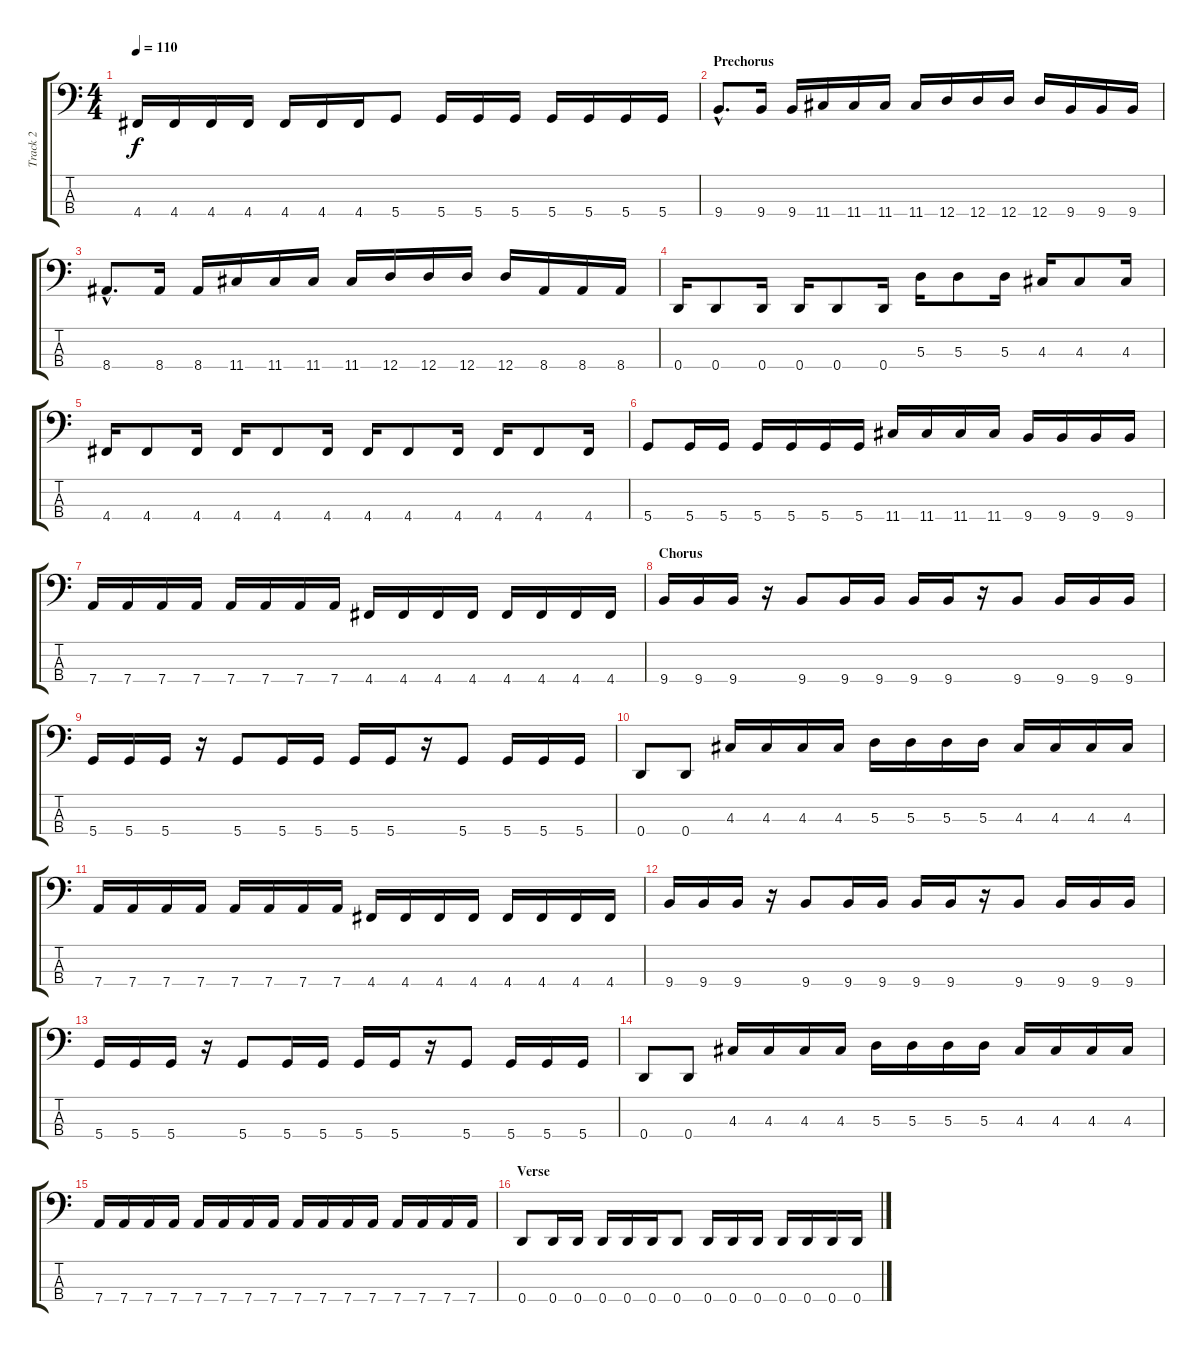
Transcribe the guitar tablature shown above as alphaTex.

\track ("Track 2" "Track 2") {instrument electricbasspick}
\staff {score tabs}
\tuning (G2 D2 A1 D1) {hide}
\ts (4 4)
\tempo 110
\clef f4
\ks c
4.4.16{dy f} 4.4.16 4.4.16 4.4.16 4.4.16 4.4.16 4.4.16 5.4.8 5.4.16 5.4.16 5.4.16 5.4.16 5.4.16 5.4.16 5.4.16 |
\section ("" "Prechorus")
9.4{hac}.8{d} 9.4.16 9.4.16 11.4.16 11.4.16 11.4.16 11.4.16 12.4.16 12.4.16 12.4.16 12.4.16 9.4.16 9.4.16 9.4.16 |
8.4{hac}.8{d} 8.4.16 8.4.16 11.4.16 11.4.16 11.4.16 11.4.16 12.4.16 12.4.16 12.4.16 12.4.16 8.4.16 8.4.16 8.4.16 |
0.4.16 0.4.8 0.4.16 0.4.16 0.4.8 0.4.16 5.3.16 5.3.8 5.3.16 4.3.16 4.3.8 4.3.16 |
4.4.16 4.4.8 4.4.16 4.4.16 4.4.8 4.4.16 4.4.16 4.4.8 4.4.16 4.4.16 4.4.8 4.4.16 |
5.4.8 5.4.16 5.4.16 5.4.16 5.4.16 5.4.16 5.4.16 11.4.16 11.4.16 11.4.16 11.4.16 9.4.16 9.4.16 9.4.16 9.4.16 |
7.4.16 7.4.16 7.4.16 7.4.16 7.4.16 7.4.16 7.4.16 7.4.16 4.4.16 4.4.16 4.4.16 4.4.16 4.4.16 4.4.16 4.4.16 4.4.16 |
\section ("" "Chorus")
9.4.16 9.4.16 9.4.16 r.16 9.4.8 9.4.16 9.4.16 9.4.16 9.4.16 r.16 9.4.8 9.4.16 9.4.16 9.4.16 |
5.4.16 5.4.16 5.4.16 r.16 5.4.8 5.4.16 5.4.16 5.4.16 5.4.16 r.16 5.4.8 5.4.16 5.4.16 5.4.16 |
0.4.8 0.4.8 4.3.16 4.3.16 4.3.16 4.3.16 5.3.16 5.3.16 5.3.16 5.3.16 4.3.16 4.3.16 4.3.16 4.3.16 |
7.4.16 7.4.16 7.4.16 7.4.16 7.4.16 7.4.16 7.4.16 7.4.16 4.4.16 4.4.16 4.4.16 4.4.16 4.4.16 4.4.16 4.4.16 4.4.16 |
9.4.16 9.4.16 9.4.16 r.16 9.4.8 9.4.16 9.4.16 9.4.16 9.4.16 r.16 9.4.8 9.4.16 9.4.16 9.4.16 |
5.4.16 5.4.16 5.4.16 r.16 5.4.8 5.4.16 5.4.16 5.4.16 5.4.16 r.16 5.4.8 5.4.16 5.4.16 5.4.16 |
0.4.8 0.4.8 4.3.16 4.3.16 4.3.16 4.3.16 5.3.16 5.3.16 5.3.16 5.3.16 4.3.16 4.3.16 4.3.16 4.3.16 |
7.4.16 7.4.16 7.4.16 7.4.16 7.4.16 7.4.16 7.4.16 7.4.16 7.4.16 7.4.16 7.4.16 7.4.16 7.4.16 7.4.16 7.4.16 7.4.16 |
\section ("" "Verse")
0.4.8 0.4.16 0.4.16 0.4.16 0.4.16 0.4.16 0.4.8 0.4.16 0.4.16 0.4.16 0.4.16 0.4.16 0.4.16 0.4.16
